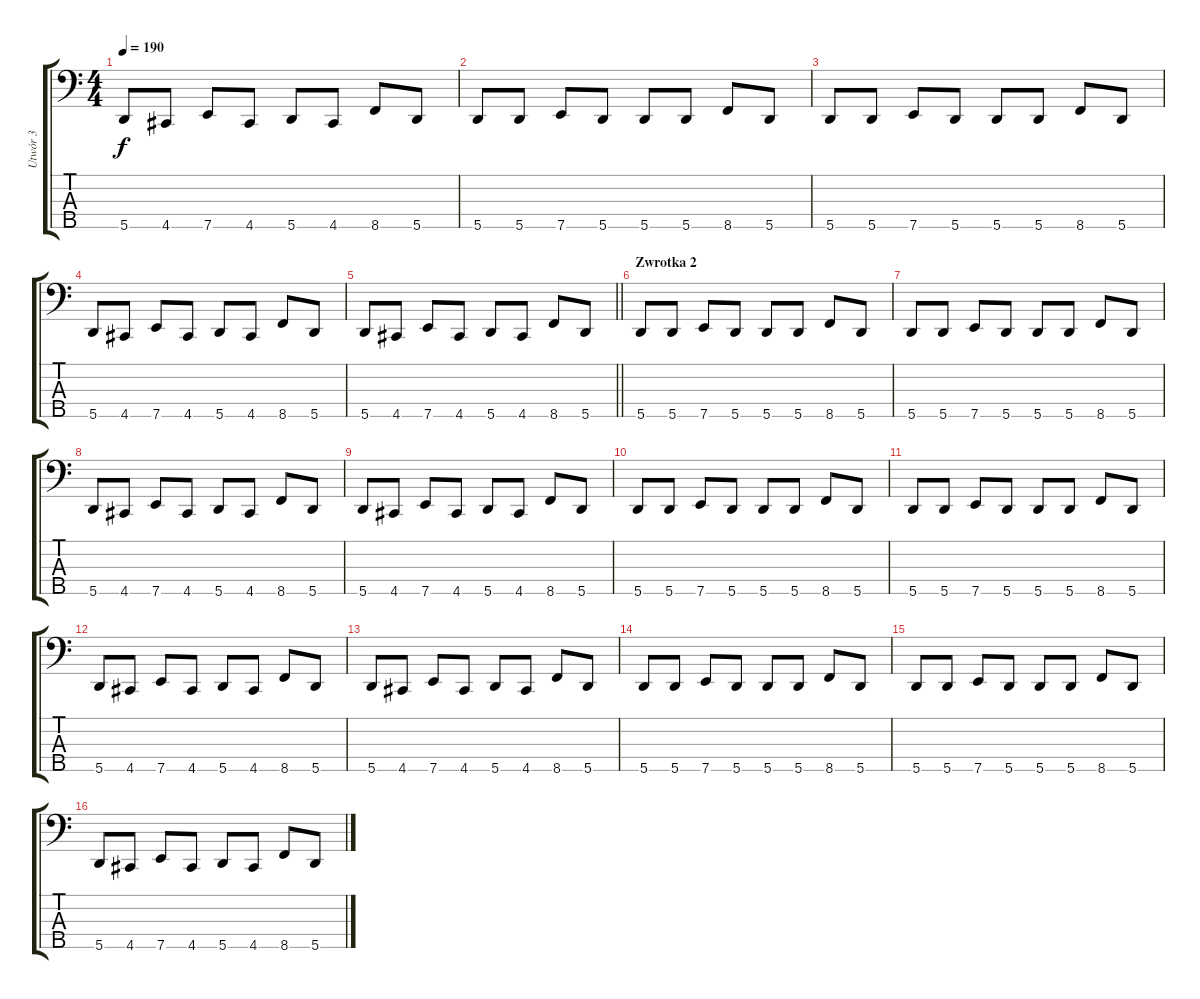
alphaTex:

\track ("Utwór 3" "Utwór 3") {instrument electricbasspick}
\staff {score tabs}
\tuning (F2 C2 G1 D1 A0) {hide}
\ts (4 4)
\tempo 190
\clef f4
\ks c
5.5.8{dy f} 4.5.8 7.5.8 4.5.8 5.5.8 4.5.8 8.5.8 5.5.8 |
5.5.8 5.5.8 7.5.8 5.5.8 5.5.8 5.5.8 8.5.8 5.5.8 |
5.5.8 5.5.8 7.5.8 5.5.8 5.5.8 5.5.8 8.5.8 5.5.8 |
5.5.8 4.5.8 7.5.8 4.5.8 5.5.8 4.5.8 8.5.8 5.5.8 |
\barLineRight lightlight
5.5.8 4.5.8 7.5.8 4.5.8 5.5.8 4.5.8 8.5.8 5.5.8 |
\section ("" "Zwrotka 2")
5.5.8 5.5.8 7.5.8 5.5.8 5.5.8 5.5.8 8.5.8 5.5.8 |
5.5.8 5.5.8 7.5.8 5.5.8 5.5.8 5.5.8 8.5.8 5.5.8 |
5.5.8 4.5.8 7.5.8 4.5.8 5.5.8 4.5.8 8.5.8 5.5.8 |
5.5.8 4.5.8 7.5.8 4.5.8 5.5.8 4.5.8 8.5.8 5.5.8 |
5.5.8 5.5.8 7.5.8 5.5.8 5.5.8 5.5.8 8.5.8 5.5.8 |
5.5.8 5.5.8 7.5.8 5.5.8 5.5.8 5.5.8 8.5.8 5.5.8 |
5.5.8 4.5.8 7.5.8 4.5.8 5.5.8 4.5.8 8.5.8 5.5.8 |
5.5.8 4.5.8 7.5.8 4.5.8 5.5.8 4.5.8 8.5.8 5.5.8 |
5.5.8 5.5.8 7.5.8 5.5.8 5.5.8 5.5.8 8.5.8 5.5.8 |
5.5.8 5.5.8 7.5.8 5.5.8 5.5.8 5.5.8 8.5.8 5.5.8 |
5.5.8 4.5.8 7.5.8 4.5.8 5.5.8 4.5.8 8.5.8 5.5.8
